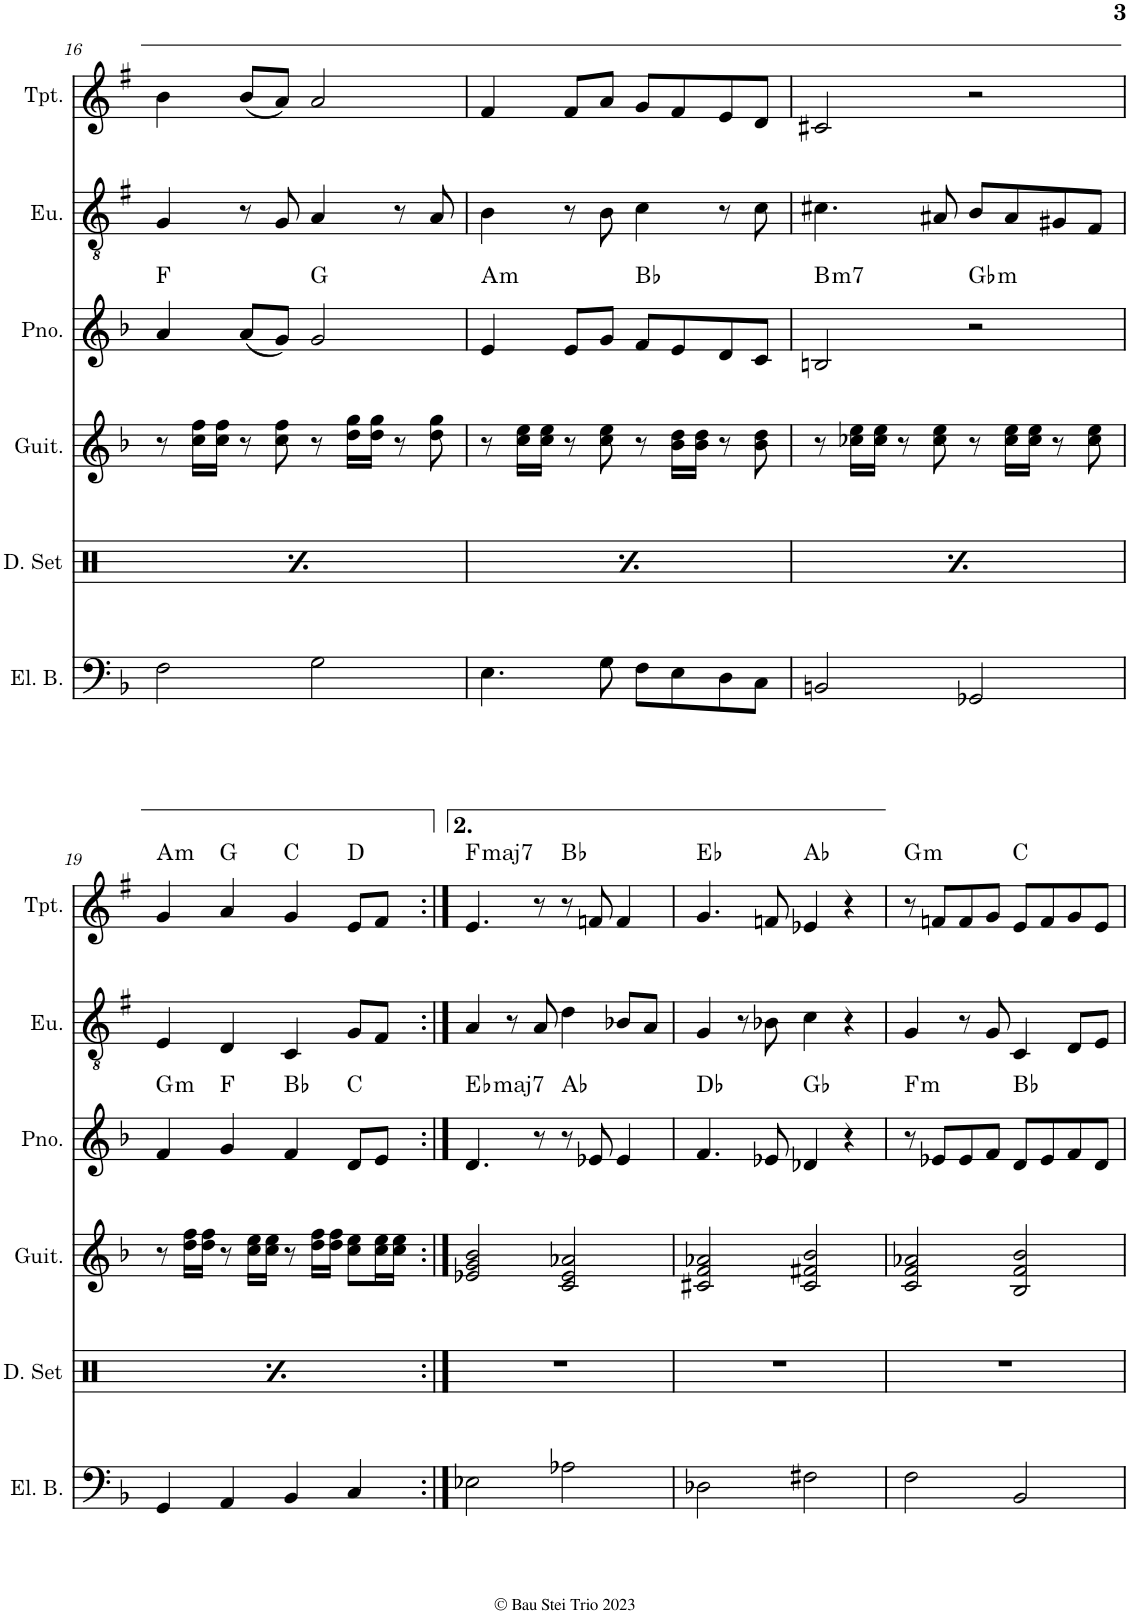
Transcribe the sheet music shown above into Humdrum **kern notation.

**kern	**kern	**kern	**kern	**harte	**kern	**kern	**harte
*part6	*part5	*part4	*part3	*part3	*part2	*part1	*part1
*staff6	*staff5	*staff4	*staff3	*	*staff2	*staff1	*
*I"Electric Bass	*I"Drumset	*I"Acoustic Guitar	*I"Piano	*	*I"Euphonium	*I"Trumpet	*
*I'El. B.	*I'D. Set	*I'Guit.	*I'Pno.	*	*I'Eu.	*I'Tpt.	*
!!LO:PB:g=z
*clefF4	*clefX	*clefG2	*clefG2	*	*clefGv2	*clefG2	*
*Trd7c12	*	*	*	*	*Trd1c2	*Trd1c2	*
*k[b-]	*k[]	*k[b-]	*k[b-]	*	*k[f#]	*k[f#]	*
*M4/4	*M4/4	*M4/4	*M4/4	*	*M4/4	*M4/4	*
=16	=16	=16	=16	=16	=16	=16	=16
*	*^	*	*	*	*	*	*
2F\	8r	4Rf\	8r	4a/	F:maj	4G/	4b\	.
.	16Rgg/LL	.	16cc\ 16ff\LL	.	.	.	.	.
.	16Rgg/JJ	.	16cc\ 16ff\JJ	.	.	.	.	.
.	8Rcc/L	4r	8r	(8a/L	.	8r	(8b/L	.
.	8Rgg/J	.	8cc\ 8ff\	8g/J)	.	8G/	8a/J)	.
2G\	8r	4Rf\	8r	2g/	G:maj	4A/	2a/	.
.	16Rgg/LL	.	16dd\ 16gg\LL	.	.	.	.	.
.	16Rgg/JJ	.	16dd\ 16gg\JJ	.	.	.	.	.
.	8Rcc/L	4r	8r	.	.	8r	.	.
.	8Rgg/J	.	8dd\ 8gg\	.	.	8A/	.	.
=17	=17	=17	=17	=17	=17	=17	=17	=17
!	!	!	!	!	!LO:H:kt=m	!	!	!
4.E\	8r	4Rf\	8r	4e/	A:min	4B\	4f#/	.
.	16Rgg/LL	.	16cc\ 16ee\LL	.	.	.	.	.
.	16Rgg/JJ	.	16cc\ 16ee\JJ	.	.	.	.	.
.	8Rcc/L	4r	8r	8e/L	.	8r	8f#/L	.
8G\	8Rgg/J	.	8cc\ 8ee\	8g/J	.	8B\	8a/J	.
!	!	!	!	!	!LO:H:kt=N.C.	!	!	!
8F\L	8r	4Rf\	8r	8f/L	N	4c\	8g/L	.
8E\	16Rgg/LL	.	16b-\ 16dd\LL	8e/	.	.	8f#/	.
.	16Rgg/JJ	.	16b-\ 16dd\JJ	.	.	.	.	.
8D\	8Rcc/L	4r	8r	8d/	.	8r	8e/	.
8C\J	8Rgg/J	.	8b-\ 8dd\	8c/J	.	8c\	8d/J	.
=18	=18	=18	=18	=18	=18	=18	=18	=18
!	!	!	!	!	!LO:H:kt=m7	!	!	!
2BBn/	8r	4Rf\	8r	2Bn/	B:min7	4.c#X\	2c#X/	.
.	16Rgg/LL	.	16cc-X\ 16ee\LL	.	.	.	.	.
.	16Rgg/JJ	.	16cc-\ 16ee\JJ	.	.	.	.	.
.	8Rcc/L	4r	8r	.	.	.	.	.
.	8Rgg/J	.	8cc-\ 8ee\	.	.	8A#X/	.	.
!	!	!	!	!	!LO:H:kt=m	!	!	!
2GG-X/	8r	4Rf\	8r	2r	Gb:min	8B/L	2r	.
.	16Rgg/LL	.	16cc-\ 16ee\LL	.	.	8A#/	.	.
.	16Rgg/JJ	.	16cc-\ 16ee\JJ	.	.	.	.	.
.	8Rcc/L	4r	8r	.	.	8G#X/	.	.
.	8Rgg/J	.	8cc-\ 8ee\	.	.	8F#/J	.	.
!!LO:LB:g=z
=19	=19	=19	=19	=19	=19	=19	=19	=19
!	!	!	!	!	!LO:H:kt=m	!	!	!LO:H:kt=m
4GG/	8r	4Rf\	8r	4f/	G:min	4E/	4g/	A:min
.	16Rgg/LL	.	16dd\ 16ff\LL	.	.	.	.	.
.	16Rgg/JJ	.	16dd\ 16ff\JJ	.	.	.	.	.
4AA/	8Rcc/L	4r	8r	4g/	F:maj	4D/	4a/	G:maj
.	8Rgg/J	.	16cc\ 16ee\LL	.	.	.	.	.
.	.	.	16cc\ 16ee\JJ	.	.	.	.	.
!	!	!	!	!	!LO:H:kt=N.C.	!	!	!LO:H:kt=N.C.
4BB-/	8r	4Rf\	8r	4f/	N	4C/	4g/	N
.	16Rgg/LL	.	16dd\ 16ff\LL	.	.	.	.	.
.	16Rgg/JJ	.	16dd\ 16ff\JJ	.	.	.	.	.
!	!	!	!	!	!LO:H:kt=N.C.	!	!	!LO:H:kt=N.C.
4C/	8Rcc/L	4r	8cc\ 8ee\L	8d/L	N	8G/L	8e/L	N
.	8Rgg/J	.	16cc\ 16ee\L	8e/J	.	8F#/J	8f#/J	.
.	.	.	16cc\ 16ee\JJ	.	.	.	.	.
*	*v	*v	*	*	*	*	*	*
=20:|!	=20:|!	=20:|!	=20:|!	=20:|!	=20:|!	=20:|!	=20:|!
!	!	!	!	!LO:H:kt=maj7	!	!	!LO:H:kt=maj7
2E-X\	1r	2e-X/ 2g/ 2b-/	4.d/	Eb:maj7	4A/	4.e/	F:maj7
.	.	.	.	.	8r	.	.
.	.	.	8r	.	8A/	8r	.
2A-X\	.	2c/ 2e-/ 2a-X/	8r	Ab:maj	4d\	8r	Bb:maj
.	.	.	8e-X/	.	.	8fn/	.
.	.	.	4e-/	.	8B-X/L	4f/	.
.	.	.	.	.	8A/J	.	.
=21	=21	=21	=21	=21	=21	=21	=21
2D-X\	1r	2c#X/ 2f/ 2a-X/	4.f/	Db:maj	4G/	4.g/	Eb:maj
.	.	.	.	.	8r	.	.
.	.	.	8e-X/	.	8B-X\	8fn/	.
2F#X\	.	2c#/ 2f#X/ 2b-/	4d-X/	Gb:maj	4c\	4e-X/	Ab:maj
.	.	.	4r	.	4r	4r	.
=22	=22	=22	=22	=22	=22	=22	=22
!	!	!	!	!LO:H:kt=m	!	!	!LO:H:kt=m
2F\	1r	2c/ 2f/ 2a-X/	8r	F:min	4G/	8r	G:min
.	.	.	8e-X/L	.	.	8fn/L	.
.	.	.	8e-/	.	8r	8f/	.
.	.	.	8f/J	.	8G/	8g/J	.
2BB-/	.	2B-/ 2f/ 2b-/	8d/L	Bb:maj	4C/	8e/L	C:maj
.	.	.	8e-/	.	.	8f/	.
.	.	.	8f/	.	8D/L	8g/	.
.	.	.	8d/J	.	8E/J	8e/J	.
=	=	=	=	=	=	=	=
*-	*-	*-	*-	*-	*-	*-	*-
